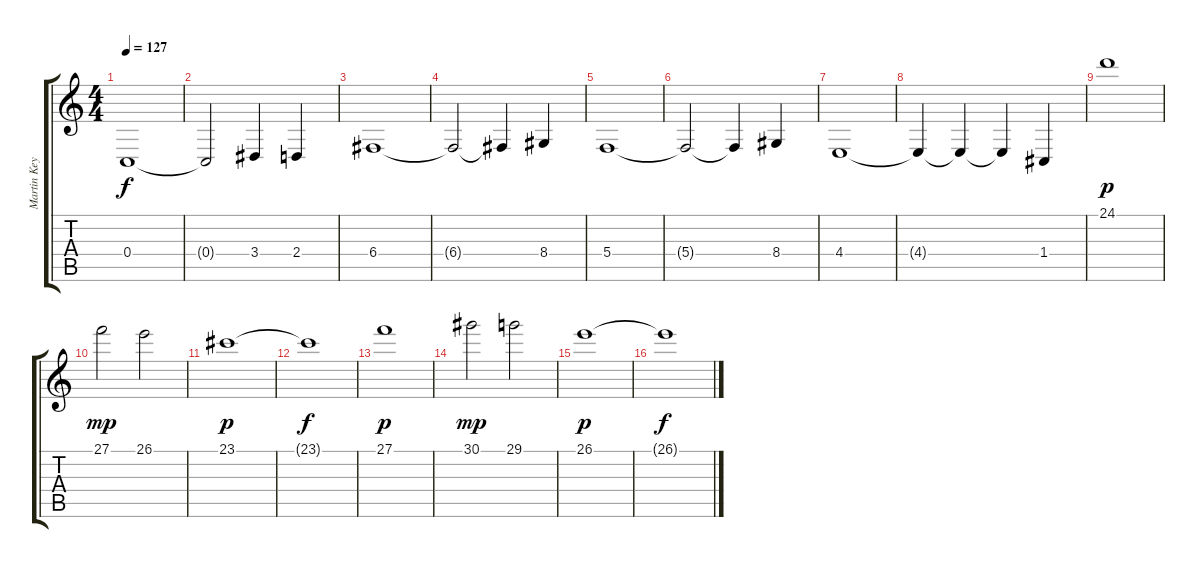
\track ("Martin Keyboard2" "Martin Key") {instrument stringensemble1}
\staff {score tabs}
\tuning (D4 A3 F3 C3 G2 D2) {hide}
\ts (4 4)
\tempo 127
\clef g2
\ks c
0.4.1{dy f instrument stringensemble1} |
0.4{t}.2 3.4.4 2.4.4 |
6.4.1 |
6.4{t}.2 6.4{t}.4 8.4.4 |
5.4.1 |
5.4{t}.2 5.4{t}.4 8.4.4 |
4.4.1 |
4.4{t}.4 4.4{t}.4 4.4{t}.4 1.4.4 |
24.1.1{dy p} |
27.1.2{dy mp} 26.1.2 |
23.1.1{dy p} |
23.1{t}.1{dy f} |
27.1.1{dy p} |
30.1.2{dy mp} 29.1.2 |
26.1.1{dy p} |
26.1{t}.1{dy f}
